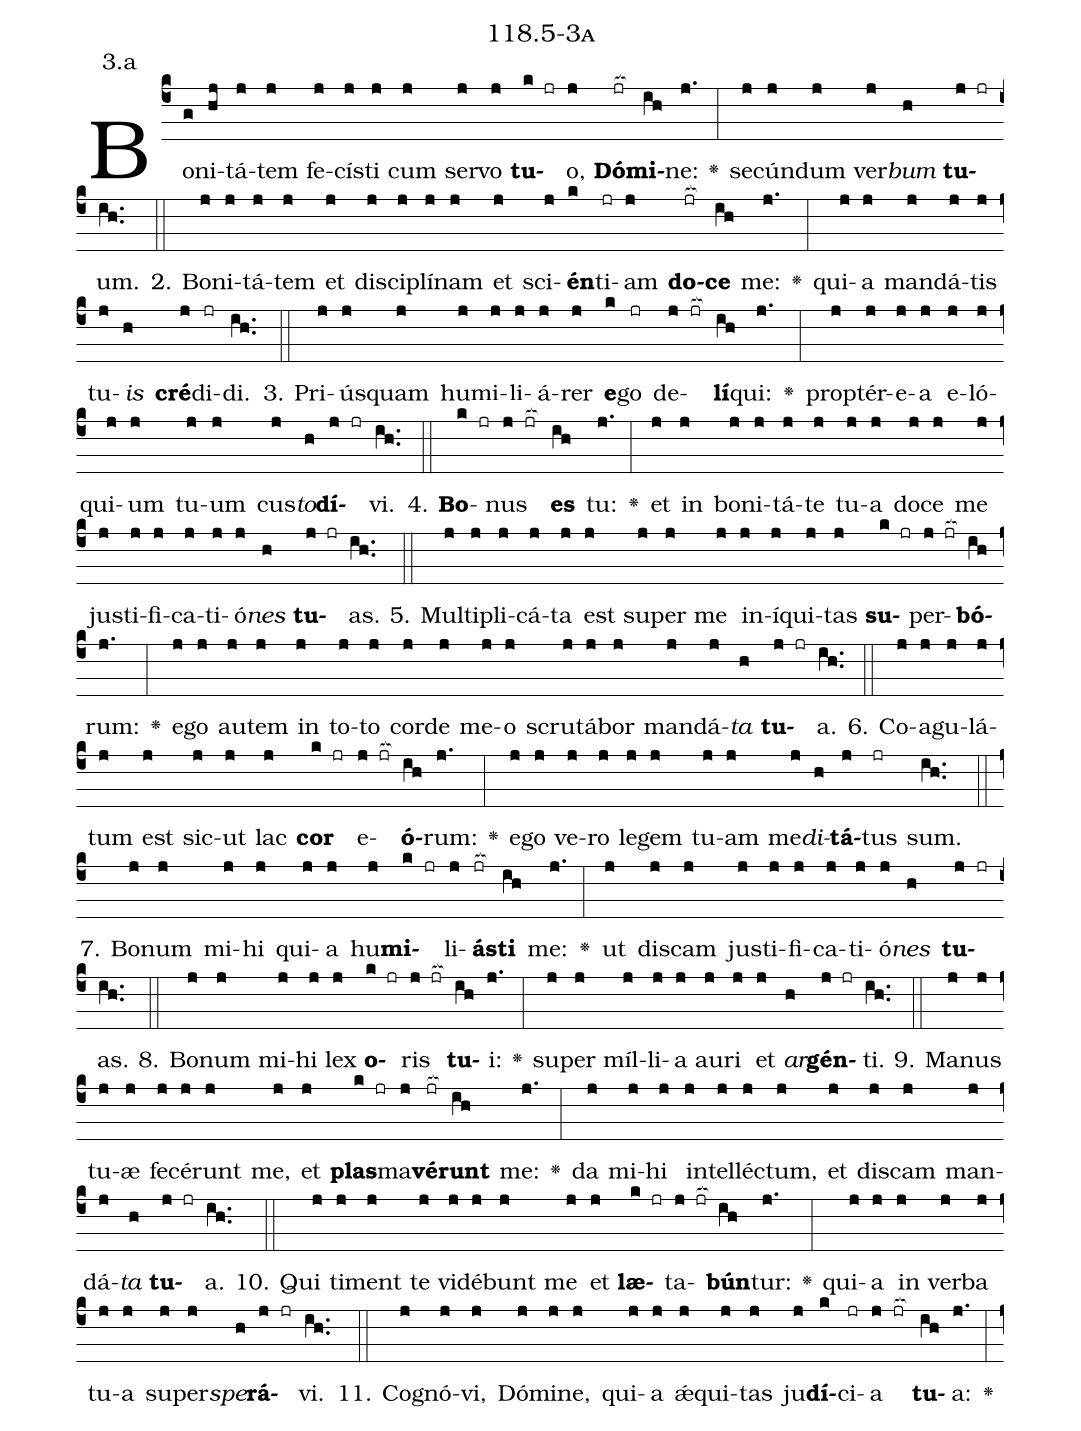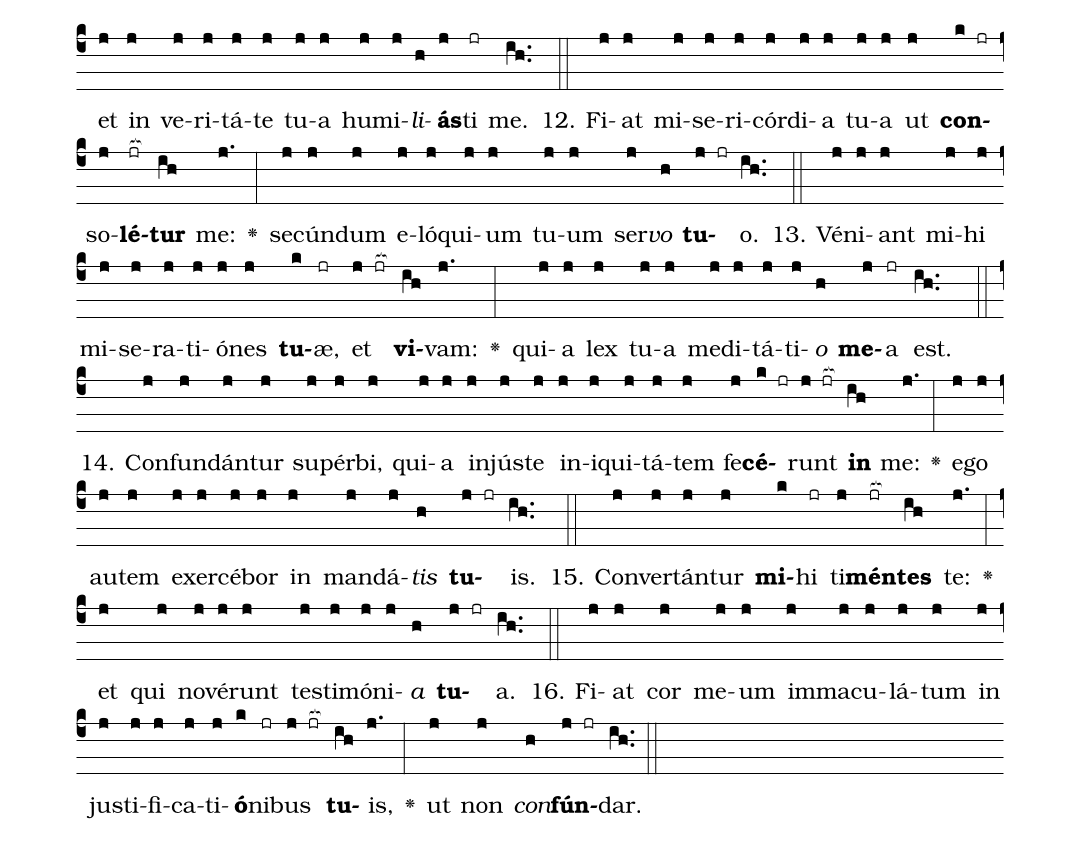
name: 118.5-3a;
annotation: 3.a;
%%
(c4)Bo(g)ni(hj)tá(j)tem(j) fe(j)cís(j)ti(j) cum(j) ser(j)vo(j) <b>tu</b>(k jr)o,(j) <b>Dó</b>(jr[ocb:1{])<b>mi</b>(ih[ocb:0}])ne:(j.) <v>\greheightstar</v>(:) se(j)cún(j)dum(j) ver(j)<i>bum</i>(h) <b>tu</b>(j jr)um.(ih..) (::)
2. Bo(j)ni(j)tá(j)tem(j) et(j) di(j)sci(j)plí(j)nam(j) et(j) sci(j)<b>én</b>(k)ti(jr)am(j) <b>do</b>(jr[ocb:1{])<b>ce</b>(ih[ocb:0}]) me:(j.) <v>\greheightstar</v>(:) qui(j)a(j) man(j)dá(j)tis(j) tu(j)<i>is</i>(h) <b>cré</b>(j)di(jr)di.(ih..) (::)
3. Pri(j)ús(j)quam(j) hu(j)mi(j)li(j)á(j)rer(j) <b>e</b>(k)go(jr) de(j jr[ocb:1{])<b>lí</b>(ih[ocb:0}])qui:(j.) <v>\greheightstar</v>(:) prop(j)tér(j)e(j)a(j) e(j)ló(j)qui(j)um(j) tu(j)um(j) cus(j)<i>to</i>(h)<b>dí</b>(j jr)vi.(ih..) (::)
4. <b>Bo</b>(k jr)nus(j jr[ocb:1{]) <b>es</b>(ih[ocb:0}]) tu:(j.) <v>\greheightstar</v>(:) et(j) in(j) bo(j)ni(j)tá(j)te(j) tu(j)a(j) do(j)ce(j) me(j) jus(j)ti(j)fi(j)ca(j)ti(j)ó(j)<i>nes</i>(h) <b>tu</b>(j jr)as.(ih..) (::)
5. Mul(j)ti(j)pli(j)cá(j)ta(j) est(j) su(j)per(j) me(j) in(j)í(j)qui(j)tas(j) <b>su</b>(k jr)per(j jr[ocb:1{])<b>bó</b>(ih[ocb:0}])rum:(j.) <v>\greheightstar</v>(:) e(j)go(j) au(j)tem(j) in(j) to(j)to(j) cor(j)de(j) me(j)o(j) scru(j)tá(j)bor(j) man(j)dá(j)<i>ta</i>(h) <b>tu</b>(j jr)a.(ih..) (::)
6. Co(j)a(j)gu(j)lá(j)tum(j) est(j) sic(j)ut(j) lac(j) <b>cor</b>(k jr) e(j jr[ocb:1{])<b>ó</b>(ih[ocb:0}])rum:(j.) <v>\greheightstar</v>(:) e(j)go(j) ve(j)ro(j) le(j)gem(j) tu(j)am(j) me(j)<i>di</i>(h)<b>tá</b>(j)tus(jr) sum.(ih..) (::)
7. Bo(j)num(j) mi(j)hi(j) qui(j)a(j) hu(j)<b>mi</b>(k jr)li(j)<b>ás</b>(jr[ocb:1{])<b>ti</b>(ih[ocb:0}]) me:(j.) <v>\greheightstar</v>(:) ut(j) dis(j)cam(j) jus(j)ti(j)fi(j)ca(j)ti(j)ó(j)<i>nes</i>(h) <b>tu</b>(j jr)as.(ih..) (::)
8. Bo(j)num(j) mi(j)hi(j) lex(j) <b>o</b>(k jr)ris(j jr[ocb:1{]) <b>tu</b>(ih[ocb:0}])i:(j.) <v>\greheightstar</v>(:) su(j)per(j) míl(j)li(j)a(j) au(j)ri(j) et(j) <i>ar</i>(h)<b>gén</b>(j jr)ti.(ih..) (::)
9. Ma(j)nus(j) tu(j)æ(j) fe(j)cé(j)runt(j) me,(j) et(j) <b>plas</b>(k jr)ma(j)<b>vé</b>(jr[ocb:1{])<b>runt</b>(ih[ocb:0}]) me:(j.) <v>\greheightstar</v>(:) da(j) mi(j)hi(j) in(j)tel(j)léc(j)tum,(j) et(j) dis(j)cam(j) man(j)dá(j)<i>ta</i>(h) <b>tu</b>(j jr)a.(ih..) (::)
10. Qui(j) ti(j)ment(j) te(j) vi(j)dé(j)bunt(j) me(j) et(j) <b>læ</b>(k jr)ta(j jr[ocb:1{])<b>bún</b>(ih[ocb:0}])tur:(j.) <v>\greheightstar</v>(:) qui(j)a(j) in(j) ver(j)ba(j) tu(j)a(j) su(j)per(j)<i>spe</i>(h)<b>rá</b>(j jr)vi.(ih..) (::)
11. Co(j)gnó(j)vi,(j) Dó(j)mi(j)ne,(j) qui(j)a(j) ǽ(j)qui(j)tas(j) ju(j)<b>dí</b>(k)ci(jr)a(j jr[ocb:1{]) <b>tu</b>(ih[ocb:0}])a:(j.) <v>\greheightstar</v>(:) et(j) in(j) ve(j)ri(j)tá(j)te(j) tu(j)a(j) hu(j)mi(j)<i>li</i>(h)<b>ás</b>(j)ti(jr) me.(ih..) (::)
12. Fi(j)at(j) mi(j)se(j)ri(j)cór(j)di(j)a(j) tu(j)a(j) ut(j) <b>con</b>(k jr)so(j)<b>lé</b>(jr[ocb:1{])<b>tur</b>(ih[ocb:0}]) me:(j.) <v>\greheightstar</v>(:) se(j)cún(j)dum(j) e(j)ló(j)qui(j)um(j) tu(j)um(j) ser(j)<i>vo</i>(h) <b>tu</b>(j jr)o.(ih..) (::)
13. Vé(j)ni(j)ant(j) mi(j)hi(j) mi(j)se(j)ra(j)ti(j)ó(j)nes(j) <b>tu</b>(k)æ,(jr) et(j jr[ocb:1{]) <b>vi</b>(ih[ocb:0}])vam:(j.) <v>\greheightstar</v>(:) qui(j)a(j) lex(j) tu(j)a(j) me(j)di(j)tá(j)ti(j)<i>o</i>(h) <b>me</b>(j)a(jr) est.(ih..) (::)
14. Con(j)fun(j)dán(j)tur(j) su(j)pér(j)bi,(j) qui(j)a(j) in(j)jús(j)te(j) in(j)i(j)qui(j)tá(j)tem(j) fe(j)<b>cé</b>(k jr)runt(j jr[ocb:1{]) <b>in</b>(ih[ocb:0}]) me:(j.) <v>\greheightstar</v>(:) e(j)go(j) au(j)tem(j) ex(j)er(j)cé(j)bor(j) in(j) man(j)dá(j)<i>tis</i>(h) <b>tu</b>(j jr)is.(ih..) (::)
15. Con(j)ver(j)tán(j)tur(j) <b>mi</b>(k)hi(jr) ti(j)<b>mén</b>(jr[ocb:1{])<b>tes</b>(ih[ocb:0}]) te:(j.) <v>\greheightstar</v>(:) et(j) qui(j) no(j)vé(j)runt(j) tes(j)ti(j)mó(j)ni(j)<i>a</i>(h) <b>tu</b>(j jr)a.(ih..) (::)
16. Fi(j)at(j) cor(j) me(j)um(j) im(j)ma(j)cu(j)lá(j)tum(j) in(j) jus(j)ti(j)fi(j)ca(j)ti(j)<b>ó</b>(k)ni(jr)bus(j jr[ocb:1{]) <b>tu</b>(ih[ocb:0}])is,(j.) <v>\greheightstar</v>(:) ut(j) non(j) <i>con</i>(h)<b>fún</b>(j jr)dar.(ih..) (::)
